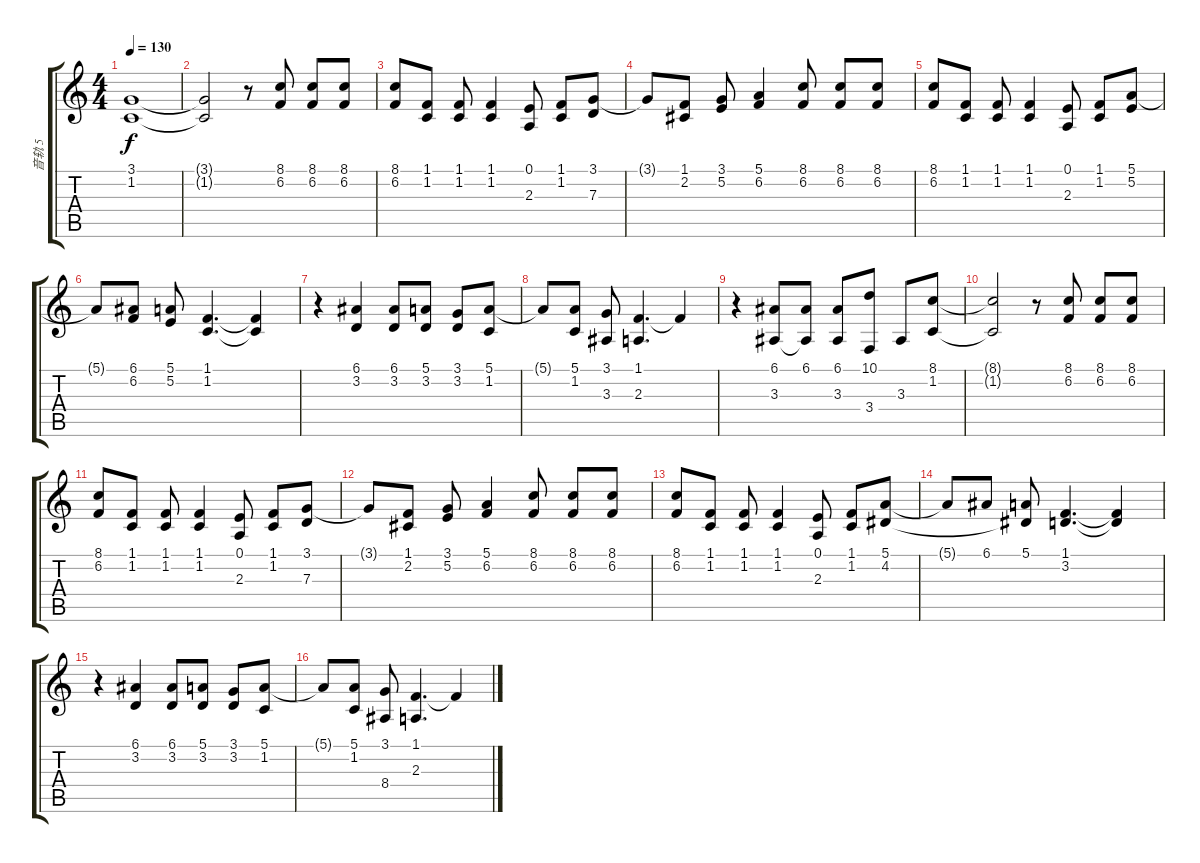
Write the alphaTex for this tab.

\track ("音轨 5" "音轨 5") {instrument vibraphone}
\staff {score tabs}
\tuning (E4 B3 G3 D3 A2 E2) {hide}
\ts (4 4)
\tempo 130
\clef g2
\ks c
(3.1 1.2).1{dy f} |
(3.1{t} 1.2{t}).2 r.8 (8.1 6.2).8 (8.1 6.2).8 (8.1 6.2).8 |
(8.1 6.2).8 (1.1 1.2).8 (1.1 1.2).8 (1.1 1.2).4 (0.1 2.3).8 (1.1 1.2).8 (3.1 7.3).8 |
3.1{t}.8 (1.1 2.2).8 (3.1 5.2).8 (5.1 6.2).4 (8.1 6.2).8 (8.1 6.2).8 (8.1 6.2).8 |
(8.1 6.2).8 (1.1 1.2).8 (1.1 1.2).8 (1.1 1.2).4 (0.1 2.3).8 (1.1 1.2).8 (5.1 5.2).8 |
5.1{t}.8 (6.1 6.2).8 (5.1 5.2).8 (1.1 1.2).4{d} (1.1{t} 1.2{t}).4 |
r.4 (6.1 3.2).4 (6.1 3.2).8 (5.1 3.2).8 (3.1 3.2).8 (5.1 1.2).8 |
5.1{t}.8 (5.1 1.2).8 (3.1 3.3).8 (1.1 2.3).4{d} 1.1{t}.4 |
r.4 (6.1 3.3).8 (6.1 3.3{t}).8 (6.1 3.3).8 (10.1 3.4).8 3.3.8 (8.1 1.2).8 |
(8.1{t} 1.2{t}).2 r.8 (8.1 6.2).8 (8.1 6.2).8 (8.1 6.2).8 |
(8.1 6.2).8 (1.1 1.2).8 (1.1 1.2).8 (1.1 1.2).4 (0.1 2.3).8 (1.1 1.2).8 (3.1 7.3).8 |
3.1{t}.8 (1.1 2.2).8 (3.1 5.2).8 (5.1 6.2).4 (8.1 6.2).8 (8.1 6.2).8 (8.1 6.2).8 |
(8.1 6.2).8 (1.1 1.2).8 (1.1 1.2).8 (1.1 1.2).4 (0.1 2.3).8 (1.1 1.2).8 (5.1 4.2).8 |
5.1{t}.8 6.1.8 (5.1 4.2{t}).8 (1.1 3.2).4{d} (1.1{t} 3.2{t}).4 |
r.4 (6.1 3.2).4 (6.1 3.2).8 (5.1 3.2).8 (3.1 3.2).8 (5.1 1.2).8 |
5.1{t}.8 (5.1 1.2).8 (3.1 8.4).8 (1.1 2.3).4{d} 1.1{t}.4
